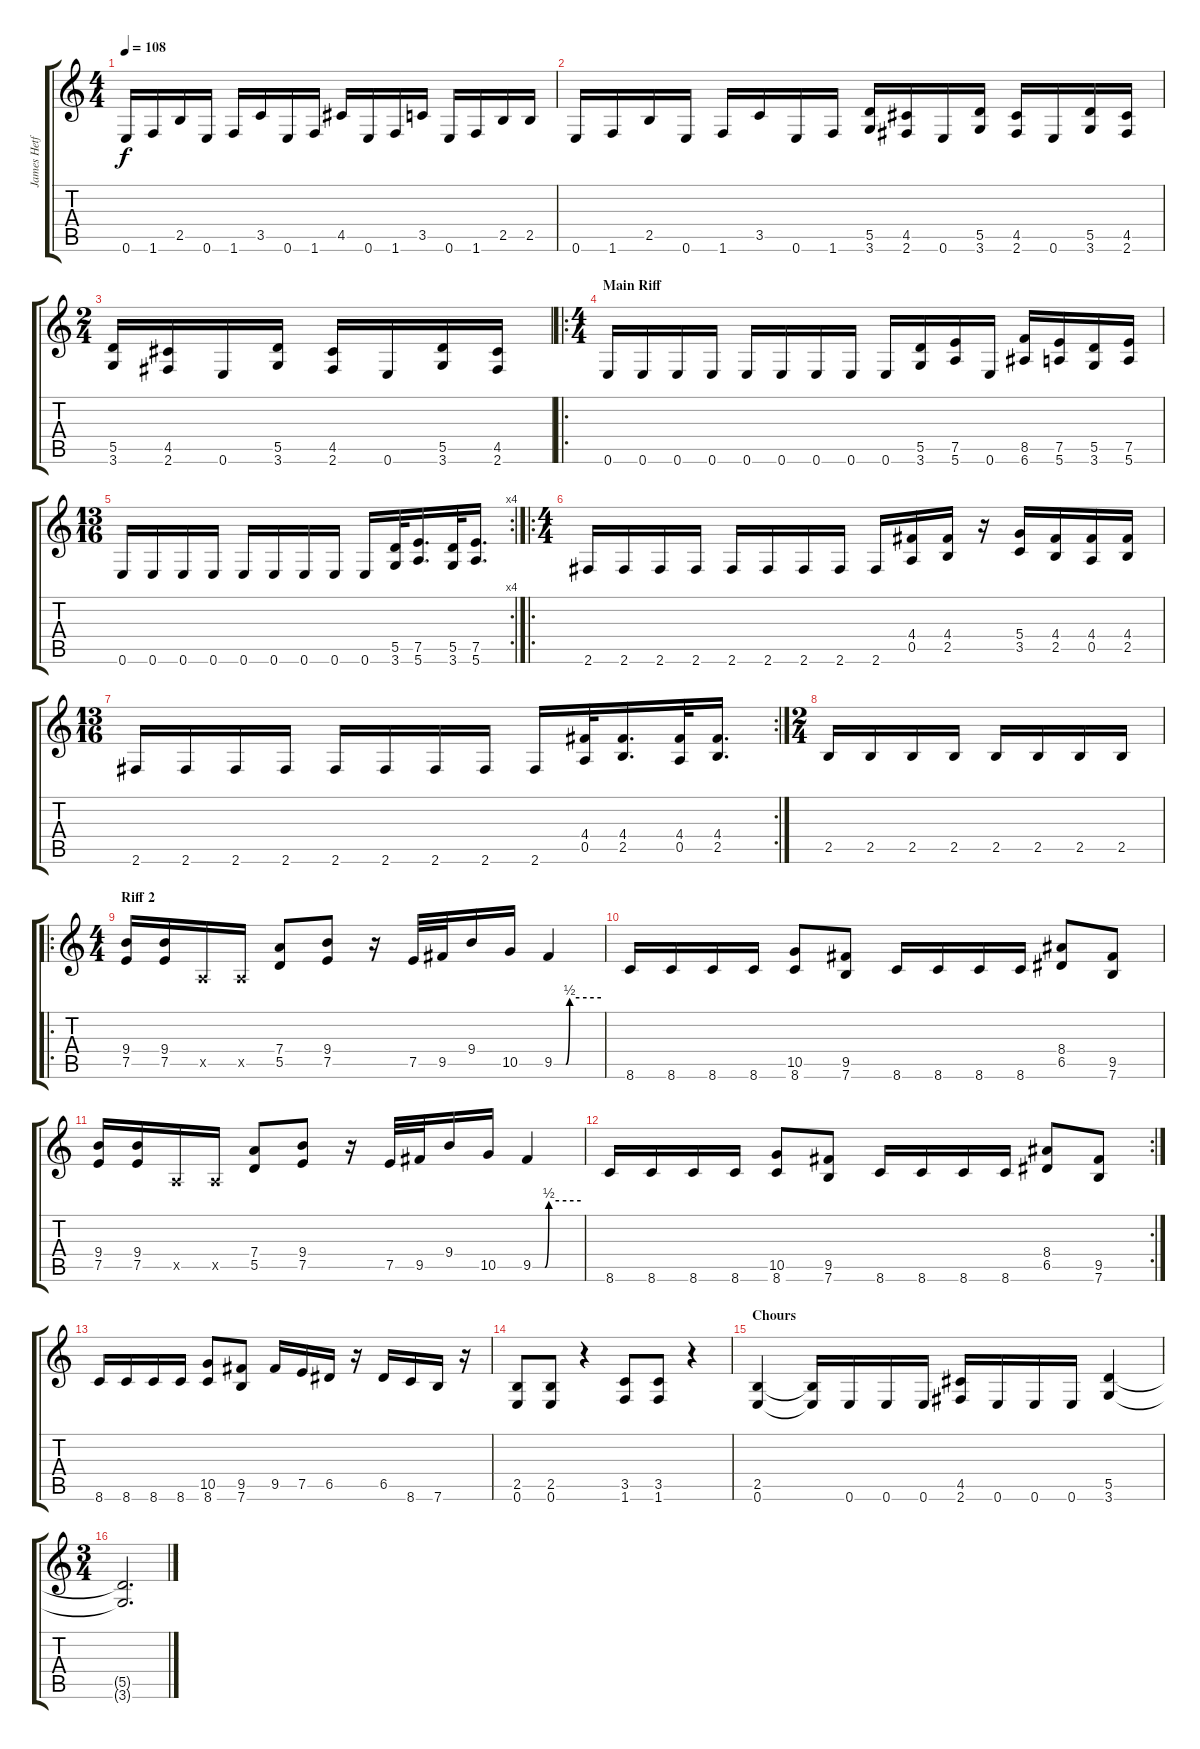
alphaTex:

\track ("James Hetfield (rhytmic guitar - vocals)" "James Hetf") {instrument distortionguitar}
\staff {score tabs}
\tuning (E4 B3 G3 D3 A2 E2) {hide}
\ts (4 4)
\tempo 108
\clef g2
\ks c
0.6.16{dy f} 1.6.16 2.5.16 0.6.16 1.6.16 3.5.16 0.6.16 1.6.16 4.5.16 0.6.16 1.6.16 3.5.16 0.6.16 1.6.16 2.5.16 2.5.16 |
0.6.16 1.6.16 2.5.16 0.6.16 1.6.16 3.5.16 0.6.16 1.6.16 (5.5 3.6).16 (4.5 2.6).16 0.6.16 (5.5 3.6).16 (4.5 2.6).16 0.6.16 (5.5 3.6).16 (4.5 2.6).16 |
\ts (2 4)
(5.5 3.6).16 (4.5 2.6).16 0.6.16 (5.5 3.6).16 (4.5 2.6).16 0.6.16 (5.5 3.6).16 (4.5 2.6).16 |
\ro
\ts (4 4)
\section ("" "Main Riff")
0.6.16 0.6.16 0.6.16 0.6.16 0.6.16 0.6.16 0.6.16 0.6.16 0.6.16 (5.5 3.6).16 (7.5 5.6).16 0.6.16 (8.5 6.6).16 (7.5 5.6).16 (5.5 3.6).16 (7.5 5.6).16 |
\rc 4
\ts (13 16)
0.6.16 0.6.16 0.6.16 0.6.16 0.6.16 0.6.16 0.6.16 0.6.16 0.6.16 (5.5 3.6).32 (7.5 5.6).16{d} (5.5 3.6).32 (7.5 5.6).16{d} |
\ro
\ts (4 4)
2.6.16 2.6.16 2.6.16 2.6.16 2.6.16 2.6.16 2.6.16 2.6.16 2.6.16 (4.4 0.5).16 (4.4 2.5).16 r.16 (5.4 3.5).16 (4.4 2.5).16 (4.4 0.5).16 (4.4 2.5).16 |
\rc 2
\ts (13 16)
2.6.16 2.6.16 2.6.16 2.6.16 2.6.16 2.6.16 2.6.16 2.6.16 2.6.16 (4.4 0.5).32 (4.4 2.5).16{d} (4.4 0.5).32 (4.4 2.5).16{d} |
\ts (2 4)
2.5.16 2.5.16 2.5.16 2.5.16 2.5.16 2.5.16 2.5.16 2.5.16 |
\ro
\ts (4 4)
\section ("" "Riff 2")
(9.4 7.5).16 (9.4 7.5).16 0.5{x}.16 0.5{x}.16 (7.4 5.5).8 (9.4 7.5).8 r.16 7.5.32 9.5.32 9.4.16 10.5.16 9.5{be (custom 0 0 15 0 20 2 60 2)}.4 |
8.6.16 8.6.16 8.6.16 8.6.16 (10.5 8.6).8 (9.5 7.6).8 8.6.16 8.6.16 8.6.16 8.6.16 (8.4 6.5).8 (9.5 7.6).8 |
(9.4 7.5).16 (9.4 7.5).16 0.5{x}.16 0.5{x}.16 (7.4 5.5).8 (9.4 7.5).8 r.16 7.5.32 9.5.32 9.4.16 10.5.16 9.5{be (custom 0 0 15 0 20 2 60 2)}.4 |
\rc 2
8.6.16 8.6.16 8.6.16 8.6.16 (10.5 8.6).8 (9.5 7.6).8 8.6.16 8.6.16 8.6.16 8.6.16 (8.4 6.5).8 (9.5 7.6).8 |
8.6.16 8.6.16 8.6.16 8.6.16 (10.5 8.6).8 (9.5 7.6).8 9.5.16 7.5.16 6.5.16 r.16 6.5.16 8.6.16 7.6.16 r.16 |
(2.5 0.6).8 (2.5 0.6).8 r.4 (3.5 1.6).8 (3.5 1.6).8 r.4 |
\section ("" "Chours")
(2.5 0.6).4 (2.5{t} 0.6{t}).16 0.6.16 0.6.16 0.6.16 (4.5 2.6).16 0.6.16 0.6.16 0.6.16 (5.5 3.6).4 |
\ts (3 4)
(5.5{t} 3.6{t}).2{d}
